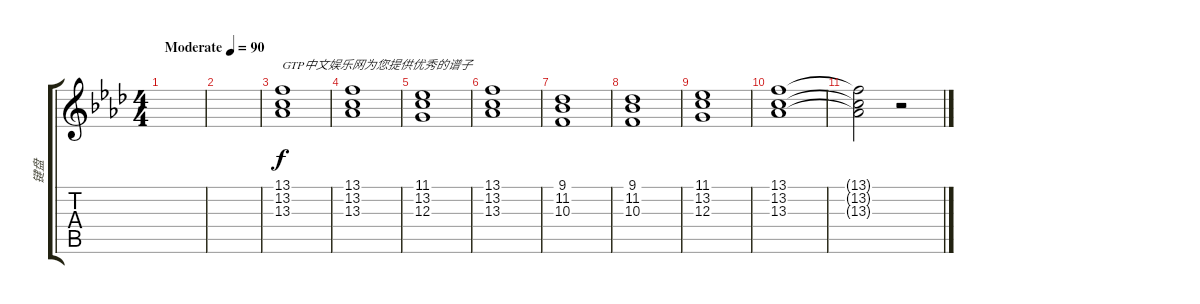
\track ("键盘" "键盘") {instrument stringensemble1}
\staff {score tabs}
\tuning (E4 B3 G3 D3 A2 E2) {hide}
\ts (4 4)
\tempo (90 "Moderate")
\clef g2
\ks ab
|
|
(13.1 13.2 13.3).1{txt "GTP中文娱乐网为您提供优秀的谱子"} |
(13.1 13.2 13.3).1 |
(11.1 13.2 12.3).1 |
(13.1 13.2 13.3).1 |
(9.1 11.2 10.3).1 |
(9.1 11.2 10.3).1 |
(11.1 13.2 12.3).1 |
(13.1 13.2 13.3).1 |
(13.1{t} 13.2{t} 13.3{t}).2{volume 3} r.2
